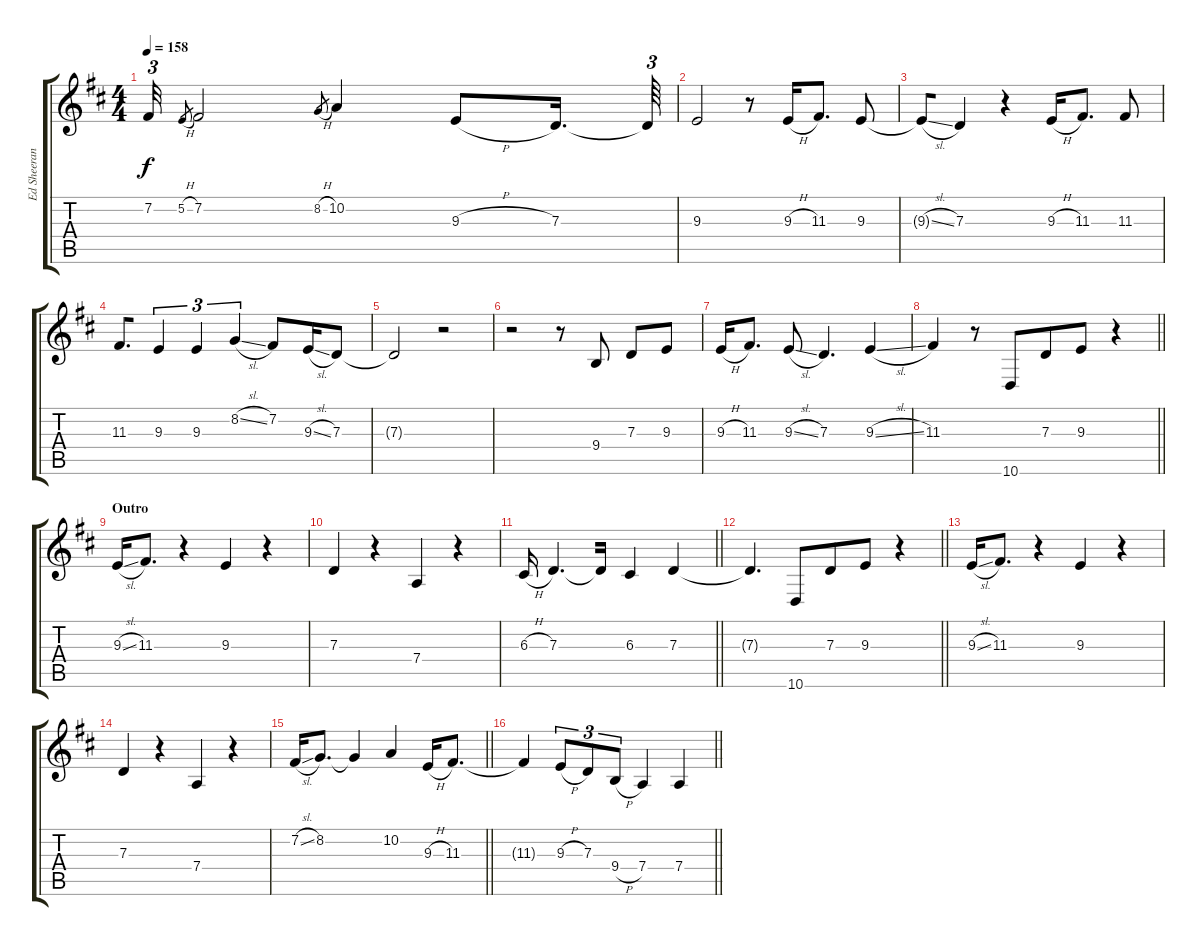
\track ("Ed Sheeran Vocals" "Ed Sheeran") {instrument flute}
\staff {score tabs}
\tuning (E4 B3 G3 D3 A2 E2) {hide}
\ts (4 4)
\tempo 158
\clef g2
\ks d
7.2{t}.32{tu (3 2) dy f} 5.2{h}.8{gr} 7.2.2 8.2{h}.8{gr} 10.2.4 9.3{h}.8 7.3.16{d} 7.3{t}.64{tu (3 2)} |
9.3.2{beam merge} r.8 9.3{h}.16 11.3.8{d} 9.3.8 |
9.3{sl t}.8{beam merge} 7.3.4 r.4 9.3{h}.16 11.3.8{d} 11.3.8 |
11.3.8{d beam merge} 9.3.4{tu (3 2) beam merge} 9.3.4{tu (3 2)} 8.2{sl}.4{tu (3 2)} 7.2.8{beam merge} 9.3{sl}.16 7.3.8 |
7.3{t}.2 r.2 |
r.2 r.8 9.4.8 7.3.8 9.3.8 |
9.3{h}.16 11.3.8{d} 9.3{sl}.8 7.3.4{d beam merge} 9.3{sl}.4 |
\barLineRight lightlight
11.3.4 r.8 10.6.8{beam merge} 7.3.8{beam merge} 9.3.8{beam merge} r.4 |
\section ("" "Outro")
9.3{sl}.16{beam merge} 11.3.8{d} r.4 9.3.4 r.4 |
7.3.4{beam merge} r.4 7.4.4 r.4 |
\barLineRight lightlight
6.3{h}.16 7.3.4{d beam merge} 7.3{t}.16 6.3.4 7.3.4 |
\barLineRight lightlight
7.3{t}.4{d} 10.6.8{beam merge} 7.3.8{beam merge} 9.3.8{beam merge} r.4 |
9.3{sl}.16{beam merge} 11.3.8{d} r.4 9.3.4 r.4 |
7.3.4{beam merge} r.4 7.4.4 r.4 |
\barLineRight lightlight
7.2{sl}.16 8.2.8{d} 8.2{t}.4{beam merge} 10.2.4 9.3{h}.16 11.3.8{d} |
\barLineRight lightlight
11.3{t}.4 9.3{h}.8{tu (3 2)} 7.3.8{tu (3 2) beam merge} 9.4{h}.8{tu (3 2)} 7.4.4{beam merge} 7.4.4
